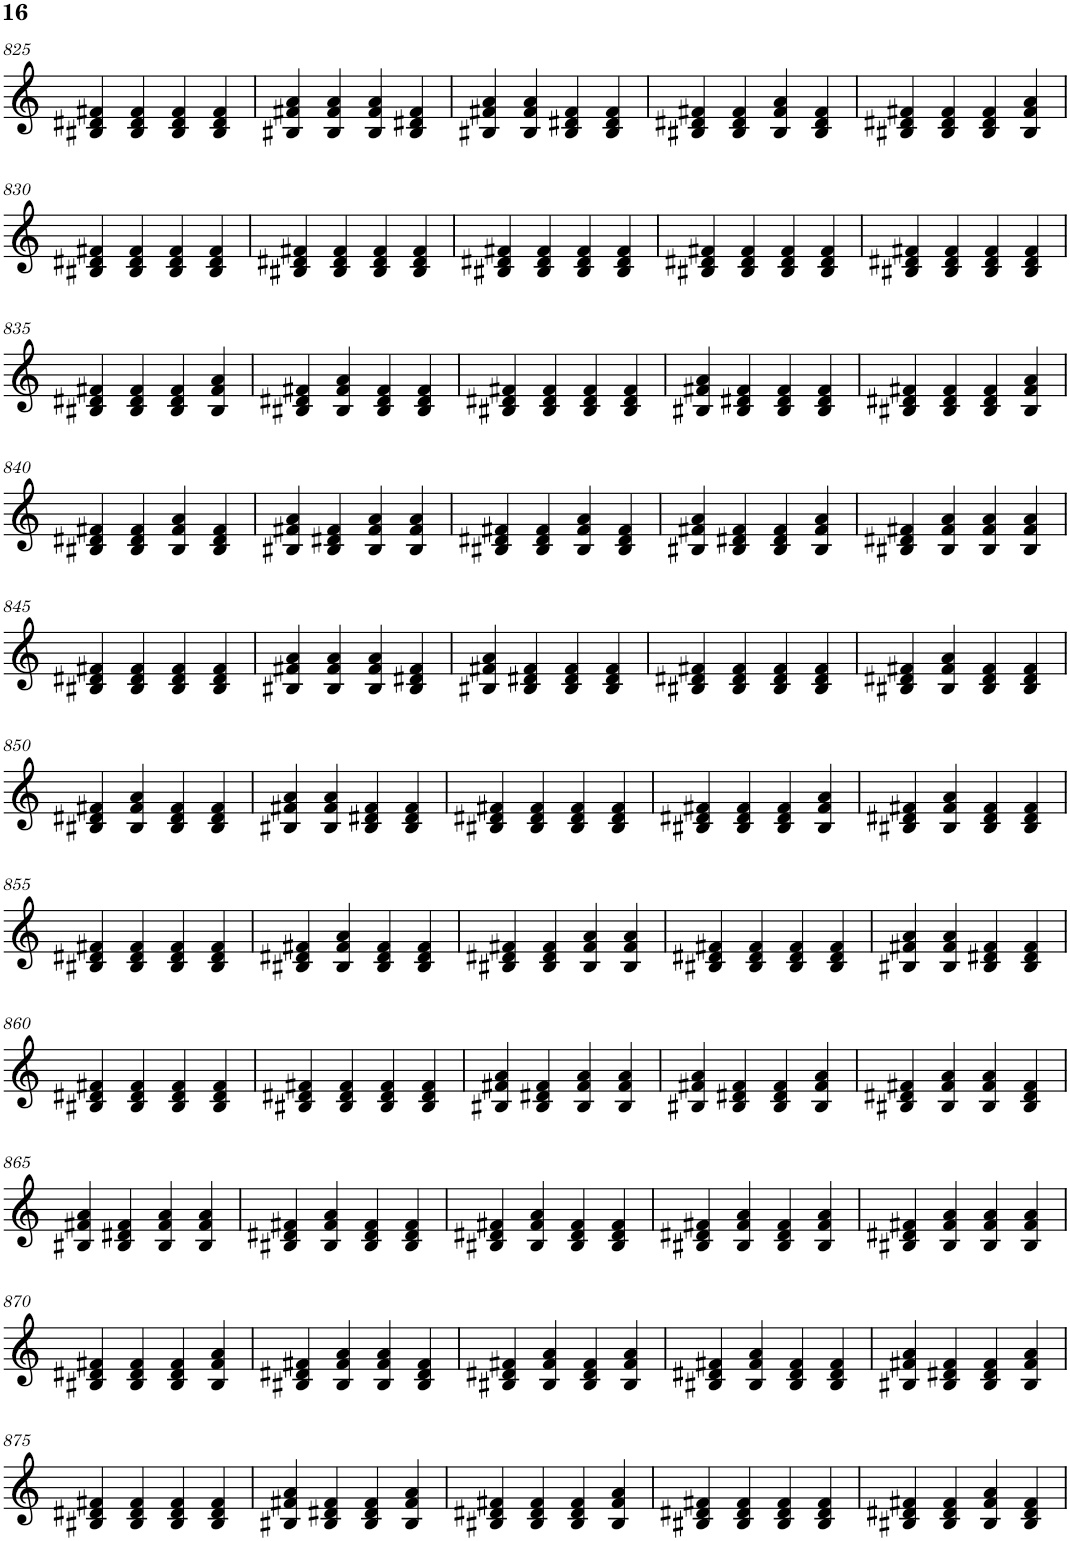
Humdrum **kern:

**kern
*part1
*staff1
*I"Piano, Danio rerio
*I'Pno.
!!LO:PB:g=z
*clefG2
*k[]
*M4/4
=825
4B#X/ 4d#X/ 4f#X/
4B#/ 4d#/ 4f#/
4B#/ 4d#/ 4f#/
4B#/ 4d#/ 4f#/
=826
4B#X/ 4f#X/ 4a/
4B#/ 4f#/ 4a/
4B#/ 4f#/ 4a/
4B#/ 4d#X/ 4f#/
=827
4B#X/ 4f#X/ 4a/
4B#/ 4f#/ 4a/
4B#/ 4d#X/ 4f#/
4B#/ 4d#/ 4f#/
=828
4B#X/ 4d#X/ 4f#X/
4B#/ 4d#/ 4f#/
4B#/ 4f#/ 4a/
4B#/ 4d#/ 4f#/
=829
4B#X/ 4d#X/ 4f#X/
4B#/ 4d#/ 4f#/
4B#/ 4d#/ 4f#/
4B#/ 4f#/ 4a/
!!LO:LB:g=z
=830
4B#X/ 4d#X/ 4f#X/
4B#/ 4d#/ 4f#/
4B#/ 4d#/ 4f#/
4B#/ 4d#/ 4f#/
=831
4B#X/ 4d#X/ 4f#X/
4B#/ 4d#/ 4f#/
4B#/ 4d#/ 4f#/
4B#/ 4d#/ 4f#/
=832
4B#X/ 4d#X/ 4f#X/
4B#/ 4d#/ 4f#/
4B#/ 4d#/ 4f#/
4B#/ 4d#/ 4f#/
=833
4B#X/ 4d#X/ 4f#X/
4B#/ 4d#/ 4f#/
4B#/ 4d#/ 4f#/
4B#/ 4d#/ 4f#/
=834
4B#X/ 4d#X/ 4f#X/
4B#/ 4d#/ 4f#/
4B#/ 4d#/ 4f#/
4B#/ 4d#/ 4f#/
!!LO:LB:g=z
=835
4B#X/ 4d#X/ 4f#X/
4B#/ 4d#/ 4f#/
4B#/ 4d#/ 4f#/
4B#/ 4f#/ 4a/
=836
4B#X/ 4d#X/ 4f#X/
4B#/ 4f#/ 4a/
4B#/ 4d#/ 4f#/
4B#/ 4d#/ 4f#/
=837
4B#X/ 4d#X/ 4f#X/
4B#/ 4d#/ 4f#/
4B#/ 4d#/ 4f#/
4B#/ 4d#/ 4f#/
=838
4B#X/ 4f#X/ 4a/
4B#/ 4d#X/ 4f#/
4B#/ 4d#/ 4f#/
4B#/ 4d#/ 4f#/
=839
4B#X/ 4d#X/ 4f#X/
4B#/ 4d#/ 4f#/
4B#/ 4d#/ 4f#/
4B#/ 4f#/ 4a/
!!LO:LB:g=z
=840
4B#X/ 4d#X/ 4f#X/
4B#/ 4d#/ 4f#/
4B#/ 4f#/ 4a/
4B#/ 4d#/ 4f#/
=841
4B#X/ 4f#X/ 4a/
4B#/ 4d#X/ 4f#/
4B#/ 4f#/ 4a/
4B#/ 4f#/ 4a/
=842
4B#X/ 4d#X/ 4f#X/
4B#/ 4d#/ 4f#/
4B#/ 4f#/ 4a/
4B#/ 4d#/ 4f#/
=843
4B#X/ 4f#X/ 4a/
4B#/ 4d#X/ 4f#/
4B#/ 4d#/ 4f#/
4B#/ 4f#/ 4a/
=844
4B#X/ 4d#X/ 4f#X/
4B#/ 4f#/ 4a/
4B#/ 4f#/ 4a/
4B#/ 4f#/ 4a/
!!LO:LB:g=z
=845
4B#X/ 4d#X/ 4f#X/
4B#/ 4d#/ 4f#/
4B#/ 4d#/ 4f#/
4B#/ 4d#/ 4f#/
=846
4B#X/ 4f#X/ 4a/
4B#/ 4f#/ 4a/
4B#/ 4f#/ 4a/
4B#/ 4d#X/ 4f#/
=847
4B#X/ 4f#X/ 4a/
4B#/ 4d#X/ 4f#/
4B#/ 4d#/ 4f#/
4B#/ 4d#/ 4f#/
=848
4B#X/ 4d#X/ 4f#X/
4B#/ 4d#/ 4f#/
4B#/ 4d#/ 4f#/
4B#/ 4d#/ 4f#/
=849
4B#X/ 4d#X/ 4f#X/
4B#/ 4f#/ 4a/
4B#/ 4d#/ 4f#/
4B#/ 4d#/ 4f#/
!!LO:LB:g=z
=850
4B#X/ 4d#X/ 4f#X/
4B#/ 4f#/ 4a/
4B#/ 4d#/ 4f#/
4B#/ 4d#/ 4f#/
=851
4B#X/ 4f#X/ 4a/
4B#/ 4f#/ 4a/
4B#/ 4d#X/ 4f#/
4B#/ 4d#/ 4f#/
=852
4B#X/ 4d#X/ 4f#X/
4B#/ 4d#/ 4f#/
4B#/ 4d#/ 4f#/
4B#/ 4d#/ 4f#/
=853
4B#X/ 4d#X/ 4f#X/
4B#/ 4d#/ 4f#/
4B#/ 4d#/ 4f#/
4B#/ 4f#/ 4a/
=854
4B#X/ 4d#X/ 4f#X/
4B#/ 4f#/ 4a/
4B#/ 4d#/ 4f#/
4B#/ 4d#/ 4f#/
!!LO:LB:g=z
=855
4B#X/ 4d#X/ 4f#X/
4B#/ 4d#/ 4f#/
4B#/ 4d#/ 4f#/
4B#/ 4d#/ 4f#/
=856
4B#X/ 4d#X/ 4f#X/
4B#/ 4f#/ 4a/
4B#/ 4d#/ 4f#/
4B#/ 4d#/ 4f#/
=857
4B#X/ 4d#X/ 4f#X/
4B#/ 4d#/ 4f#/
4B#/ 4f#/ 4a/
4B#/ 4f#/ 4a/
=858
4B#X/ 4d#X/ 4f#X/
4B#/ 4d#/ 4f#/
4B#/ 4d#/ 4f#/
4B#/ 4d#/ 4f#/
=859
4B#X/ 4f#X/ 4a/
4B#/ 4f#/ 4a/
4B#/ 4d#X/ 4f#/
4B#/ 4d#/ 4f#/
!!LO:LB:g=z
=860
4B#X/ 4d#X/ 4f#X/
4B#/ 4d#/ 4f#/
4B#/ 4d#/ 4f#/
4B#/ 4d#/ 4f#/
=861
4B#X/ 4d#X/ 4f#X/
4B#/ 4d#/ 4f#/
4B#/ 4d#/ 4f#/
4B#/ 4d#/ 4f#/
=862
4B#X/ 4f#X/ 4a/
4B#/ 4d#X/ 4f#/
4B#/ 4f#/ 4a/
4B#/ 4f#/ 4a/
=863
4B#X/ 4f#X/ 4a/
4B#/ 4d#X/ 4f#/
4B#/ 4d#/ 4f#/
4B#/ 4f#/ 4a/
=864
4B#X/ 4d#X/ 4f#X/
4B#/ 4f#/ 4a/
4B#/ 4f#/ 4a/
4B#/ 4d#/ 4f#/
!!LO:LB:g=z
=865
4B#X/ 4f#X/ 4a/
4B#/ 4d#X/ 4f#/
4B#/ 4f#/ 4a/
4B#/ 4f#/ 4a/
=866
4B#X/ 4d#X/ 4f#X/
4B#/ 4f#/ 4a/
4B#/ 4d#/ 4f#/
4B#/ 4d#/ 4f#/
=867
4B#X/ 4d#X/ 4f#X/
4B#/ 4f#/ 4a/
4B#/ 4d#/ 4f#/
4B#/ 4d#/ 4f#/
=868
4B#X/ 4d#X/ 4f#X/
4B#/ 4f#/ 4a/
4B#/ 4d#/ 4f#/
4B#/ 4f#/ 4a/
=869
4B#X/ 4d#X/ 4f#X/
4B#/ 4f#/ 4a/
4B#/ 4f#/ 4a/
4B#/ 4f#/ 4a/
!!LO:LB:g=z
=870
4B#X/ 4d#X/ 4f#X/
4B#/ 4d#/ 4f#/
4B#/ 4d#/ 4f#/
4B#/ 4f#/ 4a/
=871
4B#X/ 4d#X/ 4f#X/
4B#/ 4f#/ 4a/
4B#/ 4f#/ 4a/
4B#/ 4d#/ 4f#/
=872
4B#X/ 4d#X/ 4f#X/
4B#/ 4f#/ 4a/
4B#/ 4d#/ 4f#/
4B#/ 4f#/ 4a/
=873
4B#X/ 4d#X/ 4f#X/
4B#/ 4f#/ 4a/
4B#/ 4d#/ 4f#/
4B#/ 4d#/ 4f#/
=874
4B#X/ 4f#X/ 4a/
4B#/ 4d#X/ 4f#/
4B#/ 4d#/ 4f#/
4B#/ 4f#/ 4a/
!!LO:LB:g=z
=875
4B#X/ 4d#X/ 4f#X/
4B#/ 4d#/ 4f#/
4B#/ 4d#/ 4f#/
4B#/ 4d#/ 4f#/
=876
4B#X/ 4f#X/ 4a/
4B#/ 4d#X/ 4f#/
4B#/ 4d#/ 4f#/
4B#/ 4f#/ 4a/
=877
4B#X/ 4d#X/ 4f#X/
4B#/ 4d#/ 4f#/
4B#/ 4d#/ 4f#/
4B#/ 4f#/ 4a/
=878
4B#X/ 4d#X/ 4f#X/
4B#/ 4d#/ 4f#/
4B#/ 4d#/ 4f#/
4B#/ 4d#/ 4f#/
=879
4B#X/ 4d#X/ 4f#X/
4B#/ 4d#/ 4f#/
4B#/ 4f#/ 4a/
4B#/ 4d#/ 4f#/
=
*-
